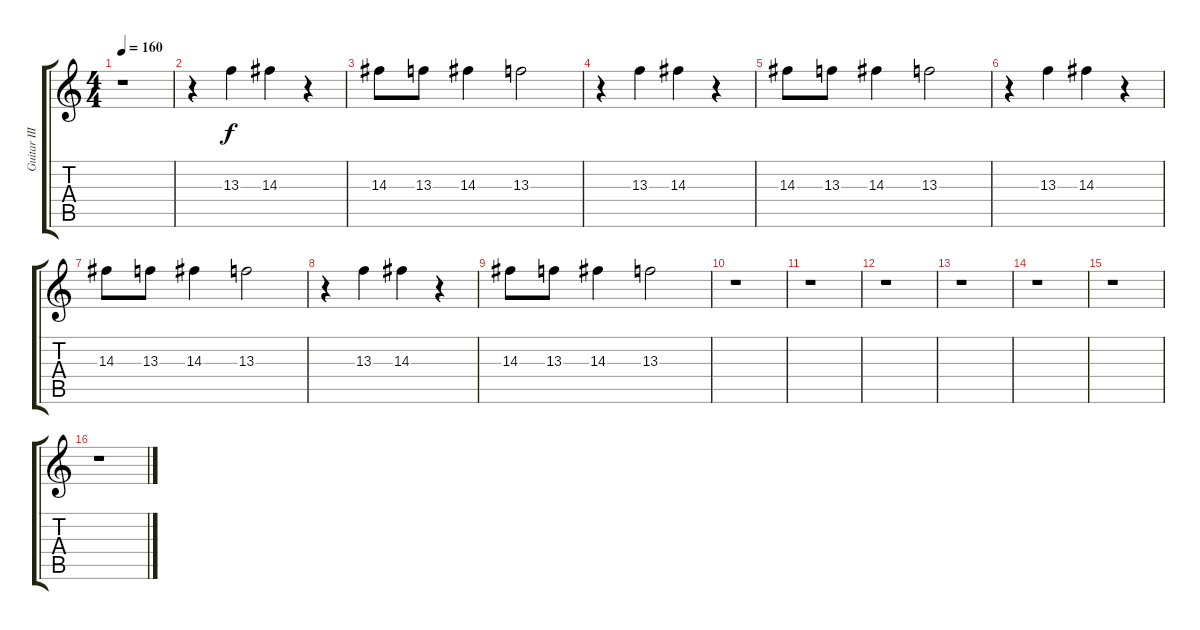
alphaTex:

\track ("Guitar III" "Guitar III") {instrument overdrivenguitar}
\staff {score tabs}
\tuning (Db4 Ab3 E3 B2 Gb2 Db2) {hide}
\ts (4 4)
\tempo 160
\clef g2
\ks c
r.1{dy f} |
r.4 13.3.4 14.3.4 r.4 |
14.3.8 13.3.8 14.3.4 13.3.2 |
r.4 13.3.4 14.3.4 r.4 |
14.3.8 13.3.8 14.3.4 13.3.2 |
r.4 13.3.4 14.3.4 r.4 |
14.3.8 13.3.8 14.3.4 13.3.2 |
r.4 13.3.4 14.3.4 r.4 |
14.3.8 13.3.8 14.3.4 13.3.2 |
r.1 |
r.1 |
r.1 |
r.1 |
r.1 |
r.1 |
r.1
